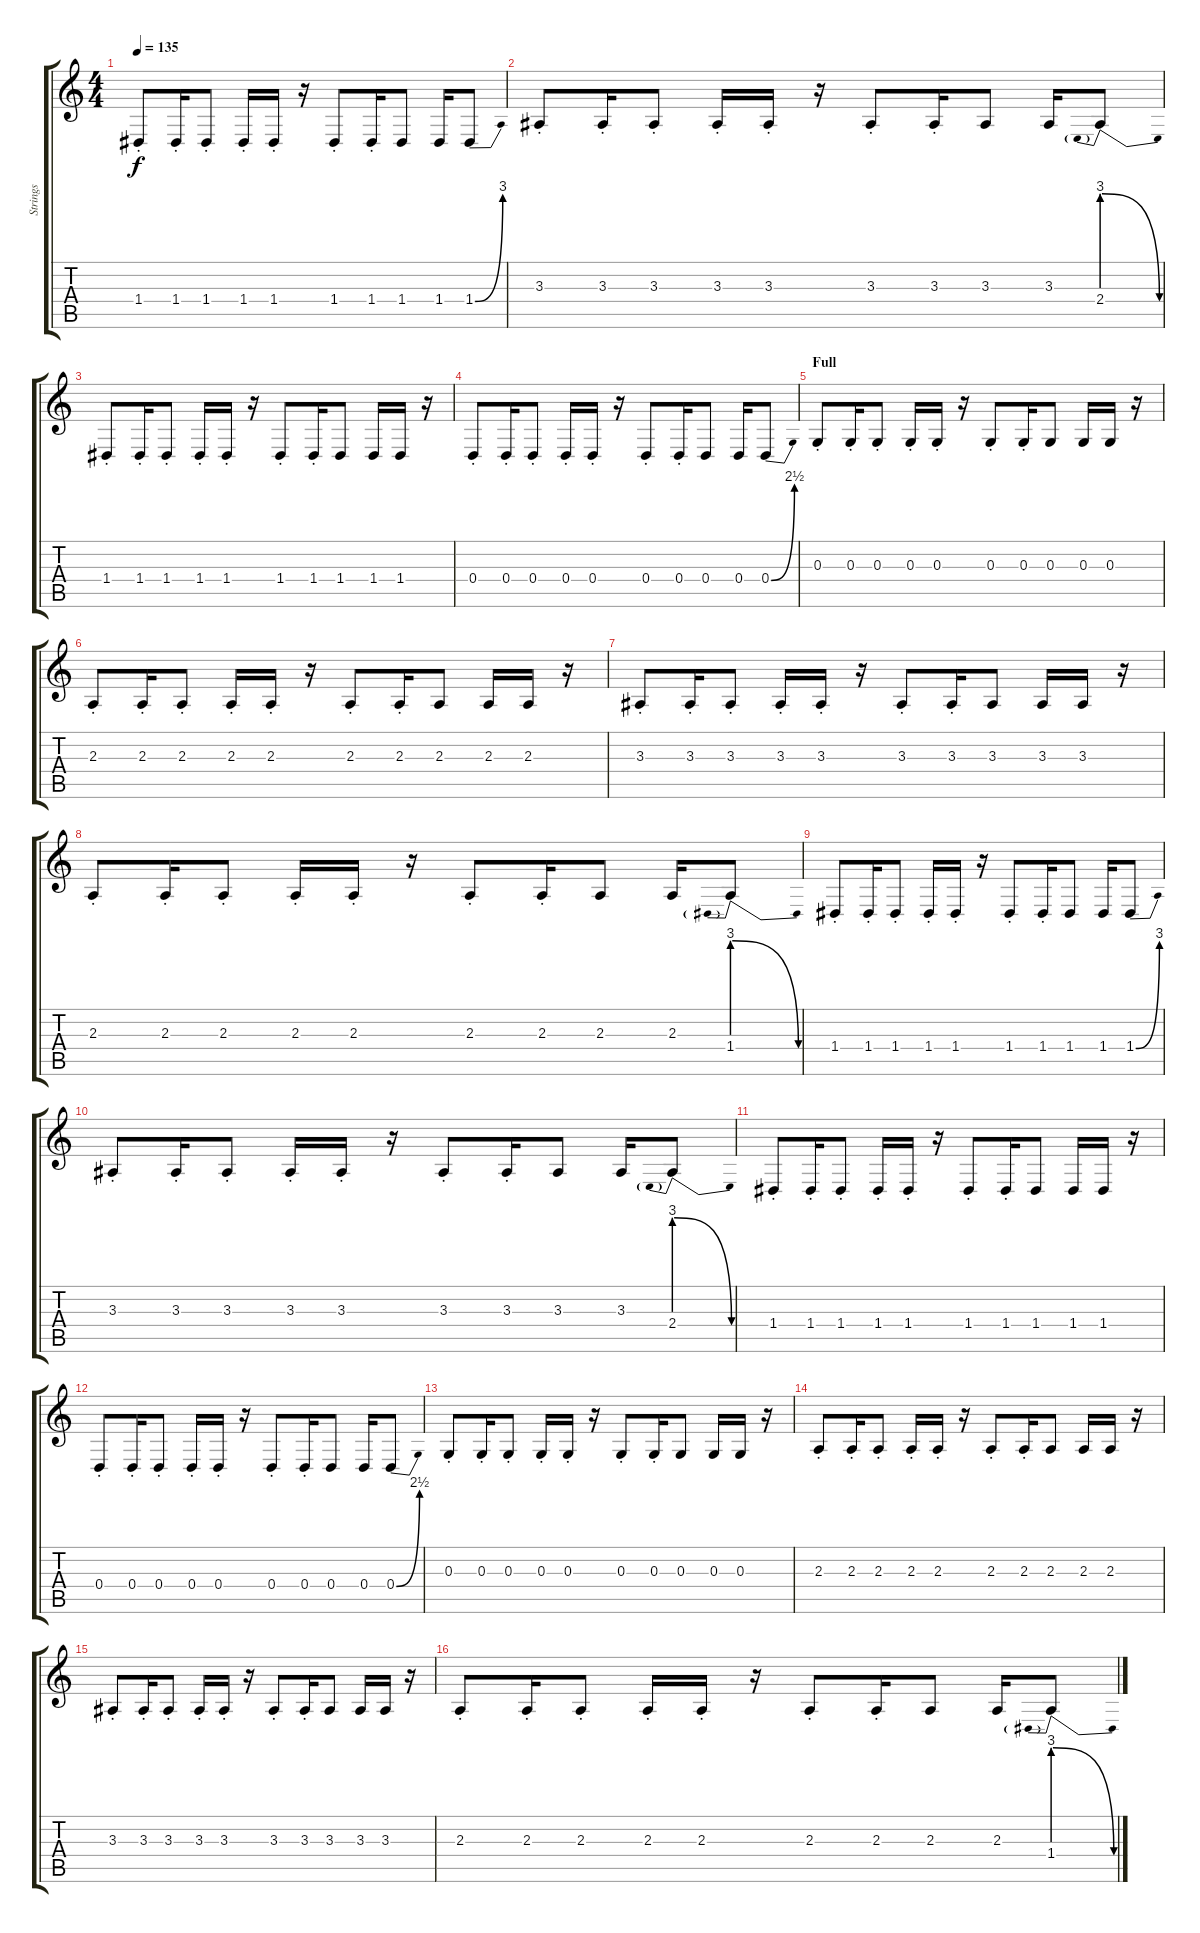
\track ("Strings" "Strings") {instrument pad3polysynth}
\staff {score tabs}
\tuning (E4 B3 G3 D3 A2 E2) {hide}
\ts (4 4)
\tempo 135
\clef g2
\ks c
1.4{st}.8{dy f} 1.4{st}.16 1.4{st}.8 1.4{st}.16 1.4{st}.16 r.16 1.4{st}.8 1.4{st}.16 1.4.8 1.4.16 1.4{be (bend 0 0 60 12)}.8 |
3.3{st}.8 3.3{st}.16 3.3{st}.8 3.3{st}.16 3.3{st}.16 r.16 3.3{st}.8 3.3{st}.16 3.3.8 3.3.16 2.4{be (prebendrelease 0 12 60 0)}.8 |
1.4{st}.8 1.4{st}.16 1.4{st}.8 1.4{st}.16 1.4{st}.16 r.16 1.4{st}.8 1.4{st}.16 1.4.8 1.4.16 1.4.16 r.16 |
0.4{st}.8 0.4{st}.16 0.4{st}.8 0.4{st}.16 0.4{st}.16 r.16 0.4{st}.8 0.4{st}.16 0.4.8 0.4.16 0.4{be (bend 0 0 60 10)}.8 |
\section ("" "Full")
0.3{st}.8 0.3{st}.16 0.3{st}.8 0.3{st}.16 0.3{st}.16 r.16 0.3{st}.8 0.3{st}.16 0.3.8 0.3.16 0.3.16 r.16 |
2.3{st}.8 2.3{st}.16 2.3{st}.8 2.3{st}.16 2.3{st}.16 r.16 2.3{st}.8 2.3{st}.16 2.3.8 2.3.16 2.3.16 r.16 |
3.3{st}.8 3.3{st}.16 3.3{st}.8 3.3{st}.16 3.3{st}.16 r.16 3.3{st}.8 3.3{st}.16 3.3.8 3.3.16 3.3.16 r.16 |
2.3{st}.8 2.3{st}.16 2.3{st}.8 2.3{st}.16 2.3{st}.16 r.16 2.3{st}.8 2.3{st}.16 2.3.8 2.3.16 1.4{be (prebendrelease 0 12 60 0)}.8 |
1.4{st}.8 1.4{st}.16 1.4{st}.8 1.4{st}.16 1.4{st}.16 r.16 1.4{st}.8 1.4{st}.16 1.4.8 1.4.16 1.4{be (bend 0 0 60 12)}.8 |
3.3{st}.8 3.3{st}.16 3.3{st}.8 3.3{st}.16 3.3{st}.16 r.16 3.3{st}.8 3.3{st}.16 3.3.8 3.3.16 2.4{be (prebendrelease 0 12 60 0)}.8 |
1.4{st}.8 1.4{st}.16 1.4{st}.8 1.4{st}.16 1.4{st}.16 r.16 1.4{st}.8 1.4{st}.16 1.4.8 1.4.16 1.4.16 r.16 |
0.4{st}.8 0.4{st}.16 0.4{st}.8 0.4{st}.16 0.4{st}.16 r.16 0.4{st}.8 0.4{st}.16 0.4.8 0.4.16 0.4{be (bend 0 0 60 10)}.8 |
0.3{st}.8 0.3{st}.16 0.3{st}.8 0.3{st}.16 0.3{st}.16 r.16 0.3{st}.8 0.3{st}.16 0.3.8 0.3.16 0.3.16 r.16 |
2.3{st}.8 2.3{st}.16 2.3{st}.8 2.3{st}.16 2.3{st}.16 r.16 2.3{st}.8 2.3{st}.16 2.3.8 2.3.16 2.3.16 r.16 |
3.3{st}.8 3.3{st}.16 3.3{st}.8 3.3{st}.16 3.3{st}.16 r.16 3.3{st}.8 3.3{st}.16 3.3.8 3.3.16 3.3.16 r.16 |
2.3{st}.8 2.3{st}.16 2.3{st}.8 2.3{st}.16 2.3{st}.16 r.16 2.3{st}.8 2.3{st}.16 2.3.8 2.3.16 1.4{be (prebendrelease 0 12 60 0)}.8
